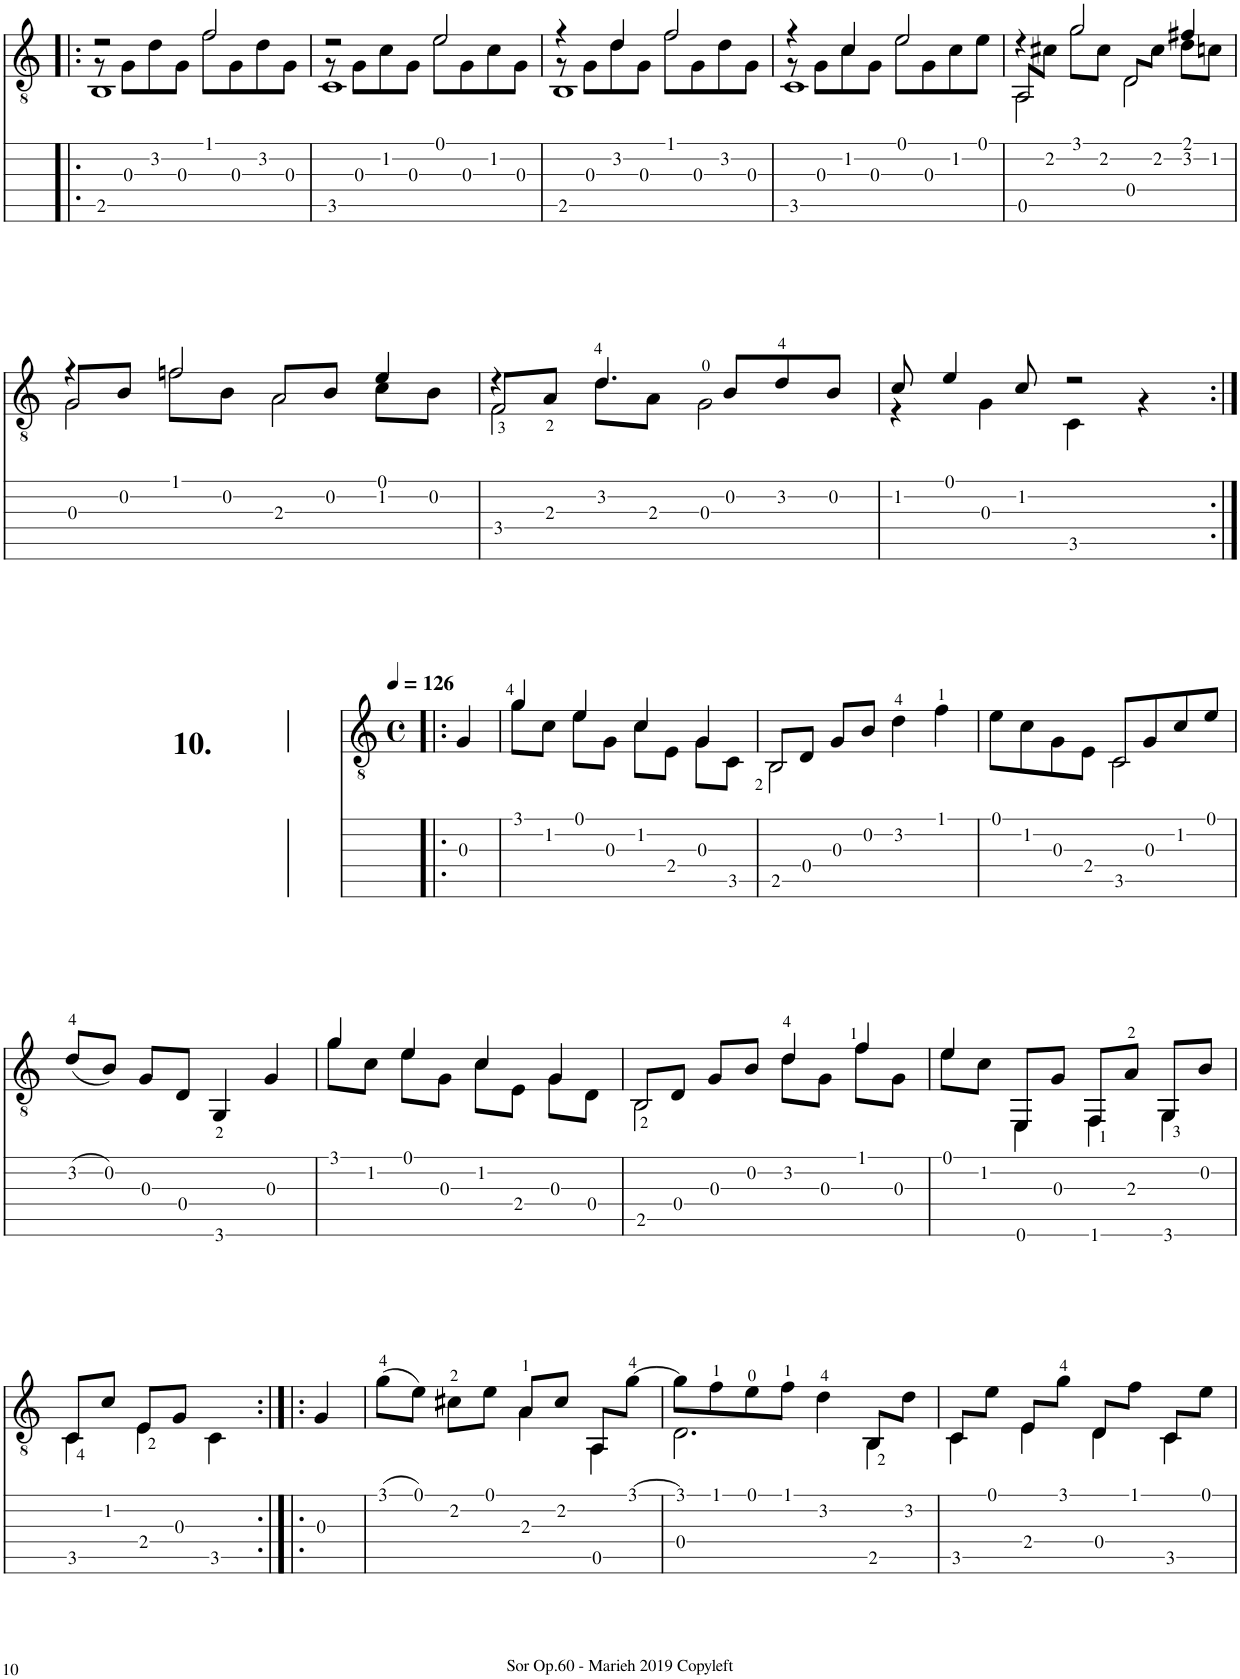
**kern	**kern
*part2	*part1
*staff2	*staff1
*I"Guitare classique (Tablature)	*I"Classical Guitar
!!LO:PB:g=z
*	*clefGv2
*k[]	*k[]
*M4/4	*M4/4
*met(c)	*met(c)
=11!|:	=11!|:
*^	*^
*	*^	*	*^
2r	8r	1BB	2r	8r	1BB
.	8G	.	.	8G\L	.
.	8dL	.	.	8d\	.
.	8GJ	.	.	8G\J	.
2f	8fL	.	2f/	8f\L	.
.	8GJ	.	.	8G\	.
.	8dL	.	.	8d\	.
.	8GJ	.	.	8G\J	.
=12	=12	=12	=12	=12	=12
2r	8r	1C	2r	8r	1C
.	8G	.	.	8G\L	.
.	8cL	.	.	8c\	.
.	8GJ	.	.	8G\J	.
2e	8eL	.	2e/	8e\L	.
.	8GJ	.	.	8G\	.
.	8cL	.	.	8c\	.
.	8GJ	.	.	8G\J	.
=13	=13	=13	=13	=13	=13
4r	8r	1BB	4r	8r	1BB
.	8G	.	.	8G\L	.
4d	8r	.	4d/	8d\	.
.	8G	.	.	8G\J	.
2f	8fL	.	2f/	8f\L	.
.	8GJ	.	.	8G\	.
.	8dL	.	.	8d\	.
.	8GJ	.	.	8G\J	.
=14	=14	=14	=14	=14	=14
4r	8r	1C	4r	8r	1C
.	8G	.	.	8G\L	.
4c	8r	.	4c/	8c\	.
.	8G	.	.	8G\J	.
2e	8eL	.	2e/	8e\L	.
.	8GJ	.	.	8G\	.
.	8cL	.	.	8c\	.
.	8eJ	.	.	8e\J	.
=15	=15	=15	=15	=15	=15
4r	8AAL	2AA	4r	8AA/L	2AA\
.	8c#XJ	.	.	8c#X\J	.
2g	8gL	.	2g/	8g\L	.
.	8c#J	.	.	8c#\J	.
.	8DL	2D	.	8D/L	2D\
.	8c#J	.	.	8c#\J	.
4f#X	8dL	.	4f#X/	8d\L	.
.	8cnJ	.	.	8cn\J	.
!!LO:LB:g=z	!!	!!
=16	=16	=16	=16	=16	=16
4r	8GL	2G	4r	8G/L	2G\
.	8BJ	.	.	8B/J	.
2fn	8fL	.	2fn/	8f\L	.
.	8BJ	.	.	8B\J	.
.	8AL	2A	.	8A/L	2A\
.	8BJ	.	.	8B/J	.
4e	8cL	.	4e/	8c\L	.
.	8BJ	.	.	8B\J	.
=17	=17	=17	=17	=17	=17
4r	8FL	2F	4r	8F</L	2F\
.	8AJ	.	.	8A</J	.
4.d	8dL	.	4.d/	8d\L	.
.	8AJ	.	.	8A\J	.
.	2G>	2ryy	.	2G>\	2ryy
8B	.	.	8B/L	.	.
8dL	.	.	8d/	.	.
8BJ	.	.	8B/J	.	.
*	*v	*v	*	*	*
*	*	*	*v	*v
=18	=18	=18	=18
8c	4r	8c/	4r
4e	.	4e/	.
.	4G	.	4G\
8c	.	8c/	.
2r	4C	2r	4C\
.	4r	.	4r
*v	*v	*	*
*	*v	*v
!!LO:LB:g=z
=1:|!	=1:|!
*stria6	*
*M4/4	*M4/4
*met(c)	*met(c)
1r	1r
=1X1	=1X1
2r	2r
4r	4r
=2X!|:	=2X!|:
*M4/4	*M4/4
*met(c)	*met(c)
*	*MM126
!	!LO:TX:a:B:t=10.
4G	4G/
=2	=2
*^	*^
4g	8r	4g/	8g\L
.	8c	.	8c\J
4e	8r	4e/	8e\L
.	8G	.	8G\J
4c	8r	4c/	8c\L
.	8E	.	8E\J
4G	8r	4G/	8G\L
.	8C	.	8C\J
=3	=3	=3	=3
8BBL	2BB	8BB/L	2BB\
8DJ	.	8D/J	.
8GL	.	8G/L	.
8BJ	.	8B/J	.
4d	2ryy	4d\	2ryy
4f	.	4f\	.
=4	=4	=4	=4
8eL	2ryy	8e\L	2ryy
8cJ	.	8c\	.
8GL	.	8G\	.
8EJ	.	8E\J	.
8CL	2C	8C/L	2C\
8GJ	.	8G/	.
8cL	.	8c/	.
8eJ	.	8e/J	.
*v	*v	*	*
*	*v	*v
!!LO:LB:g=z
=5	=5
(8dL	(8d/L
8BJ)	8B/J)
8GL	8G/L
8DJ	8D/J
4GG<	4GG</
4G	4G/
=6	=6
*^	*^
4g	8r	4g/	8g\L
.	8c	.	8c\J
4e	8r	4e/	8e\L
.	8G	.	8G\J
4c	8r	4c/	8c\L
.	8E	.	8E\J
4G	8r	4G/	8G\L
.	8D	.	8D\J
=7	=7	=7	=7
8BB<L	2BB	8BB</L	2BB\
8DJ	.	8D/J	.
8GL	.	8G/L	.
8BJ	.	8B/J	.
4d	8r	4d/	8d\L
.	8G	.	8G\J
4f	8r	4f/	8f\L
.	8G	.	8G\J
=8	=8	=8	=8
4e	8r	4e/	8e\L
.	8c	.	8c\J
8r	4EE	8EE/L	4EE\
8G	.	8G/J	.
8r	4FF	8FF/L	4FF\
8A	.	8A/J	.
8r	4GG	8GG/L	4GG\
8B	.	8B/J	.
!!LO:LB:g=z	!!
=9	=9	=9	=9
8CL	4r	8C/L	4C\
8cJ	.	8c/J	.
8EL	4r	8E/L	4E\
8GJ	.	8G/J	.
4C	4ryy	4C\	4ryy
*v	*v	*	*
*	*v	*v
=9X3:|!|:	=9X3:|!|:
4G	4G/
=10	=10
*^	*^
(>8gL	4ryy	(>8g>\L	4ryy
8eJ)	.	8e\J)	.
8c#XL	4ryy	8c#X>\L	4ryy
8eJ	.	8e\J	.
8AL	4r	8A/L	4A\
8c#J	.	8c#/J	.
8AAL	4r	8AA/L	4AA\
[>8gJ	.	[>8g>\J	.
=11	=11	=11	=11
8gL]	2.D	8g\L]	2.D\
8fJ	.	8f>\	.
8eL	.	8e>\	.
8fJ	.	8f>\J	.
4d	.	4d\	.
8BBL	4r	8BB/L	4BB\
8dJ	.	8d\J	.
=12	=12	=12	=12
8CL	4r	8C/L	4C\
8eJ	.	8e\J	.
8EL	4r	8E/L	4E\
8gJ	.	8g>\J	.
8DL	4r	8D/L	4D\
8fJ	.	8f\J	.
8CL	4r	8C/L	4C\
8eJ	.	8e\J	.
*v	*v	*	*
*	*v	*v
=	=
*-	*-
